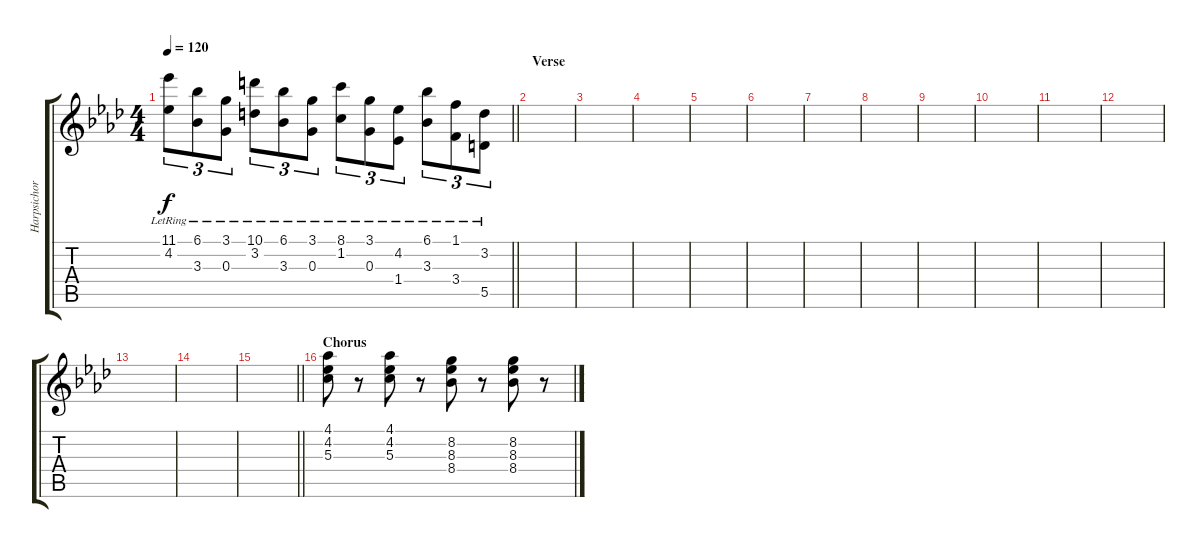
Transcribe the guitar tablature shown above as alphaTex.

\track ("Harpsichord" "Harpsichor") {instrument harpsichord}
\staff {score tabs}
\tuning (E5 B4 G4 D4 A3 E3) {hide}
\ts (4 4)
\tempo 120
\clef g2
\barLineRight lightlight
\ks ab
(11.1{lr} 4.2{lr}).8{tu (3 2) dy f} (6.1{lr} 3.3{lr}).8{tu (3 2)} (3.1{lr} 0.3{lr}).8{tu (3 2)} (10.1{lr} 3.2{lr}).8{tu (3 2)} (6.1{lr} 3.3{lr}).8{tu (3 2)} (3.1{lr} 0.3{lr}).8{tu (3 2)} (8.1{lr} 1.2{lr}).8{tu (3 2)} (3.1{lr} 0.3{lr}).8{tu (3 2)} (4.2{lr} 1.4{lr}).8{tu (3 2)} (6.1{lr} 3.3{lr}).8{tu (3 2)} (1.1{lr} 3.4{lr}).8{tu (3 2)} (3.2{lr} 5.5{lr}).8{tu (3 2)} |
\section ("" "Verse")
|
|
|
|
|
|
|
|
|
|
|
|
|
\barLineRight lightlight
|
\section ("" "Chorus")
(4.1 4.2 5.3).8 r.8 (4.1 4.2 5.3).8 r.8 (8.2 8.3 8.4).8 r.8 (8.2 8.3 8.4).8 r.8
